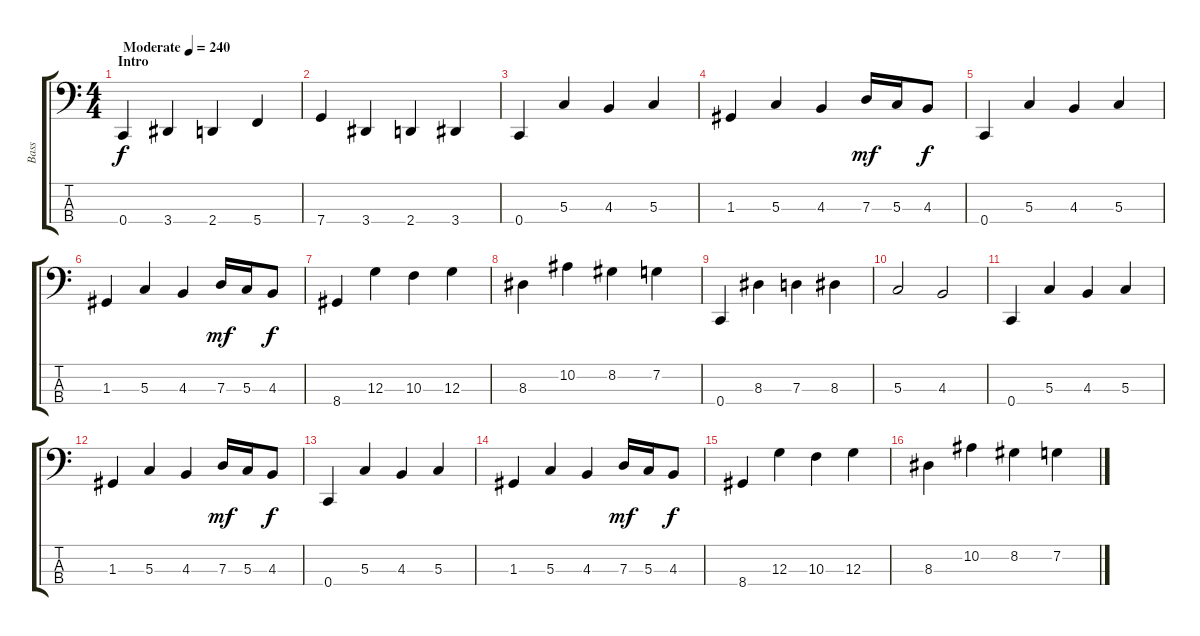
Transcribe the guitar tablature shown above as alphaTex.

\track ("Bass" "Bass") {instrument electricbassfinger}
\staff {score tabs}
\tuning (F2 C2 G1 C1) {hide}
\ts (4 4)
\section ("" "Intro")
\tempo (240 "Moderate")
\clef f4
\ks c
0.4.4{dy f instrument electricbassfinger} 3.4.4 2.4.4 5.4.4 |
7.4.4 3.4.4 2.4.4 3.4.4 |
0.4.4 5.3.4 4.3.4 5.3.4 |
1.3.4 5.3.4 4.3.4 7.3.16{dy mf} 5.3.16 4.3.8{dy f} |
0.4.4 5.3.4 4.3.4 5.3.4 |
1.3.4 5.3.4 4.3.4 7.3.16{dy mf} 5.3.16 4.3.8{dy f} |
8.4.4 12.3.4 10.3.4 12.3.4 |
8.3.4 10.2.4 8.2.4 7.2.4 |
0.4.4 8.3.4 7.3.4 8.3.4 |
5.3.2 4.3.2 |
0.4.4 5.3.4 4.3.4 5.3.4 |
1.3.4 5.3.4 4.3.4 7.3.16{dy mf} 5.3.16 4.3.8{dy f} |
0.4.4 5.3.4 4.3.4 5.3.4 |
1.3.4 5.3.4 4.3.4 7.3.16{dy mf} 5.3.16 4.3.8{dy f} |
8.4.4 12.3.4 10.3.4 12.3.4 |
8.3.4 10.2.4 8.2.4 7.2.4
